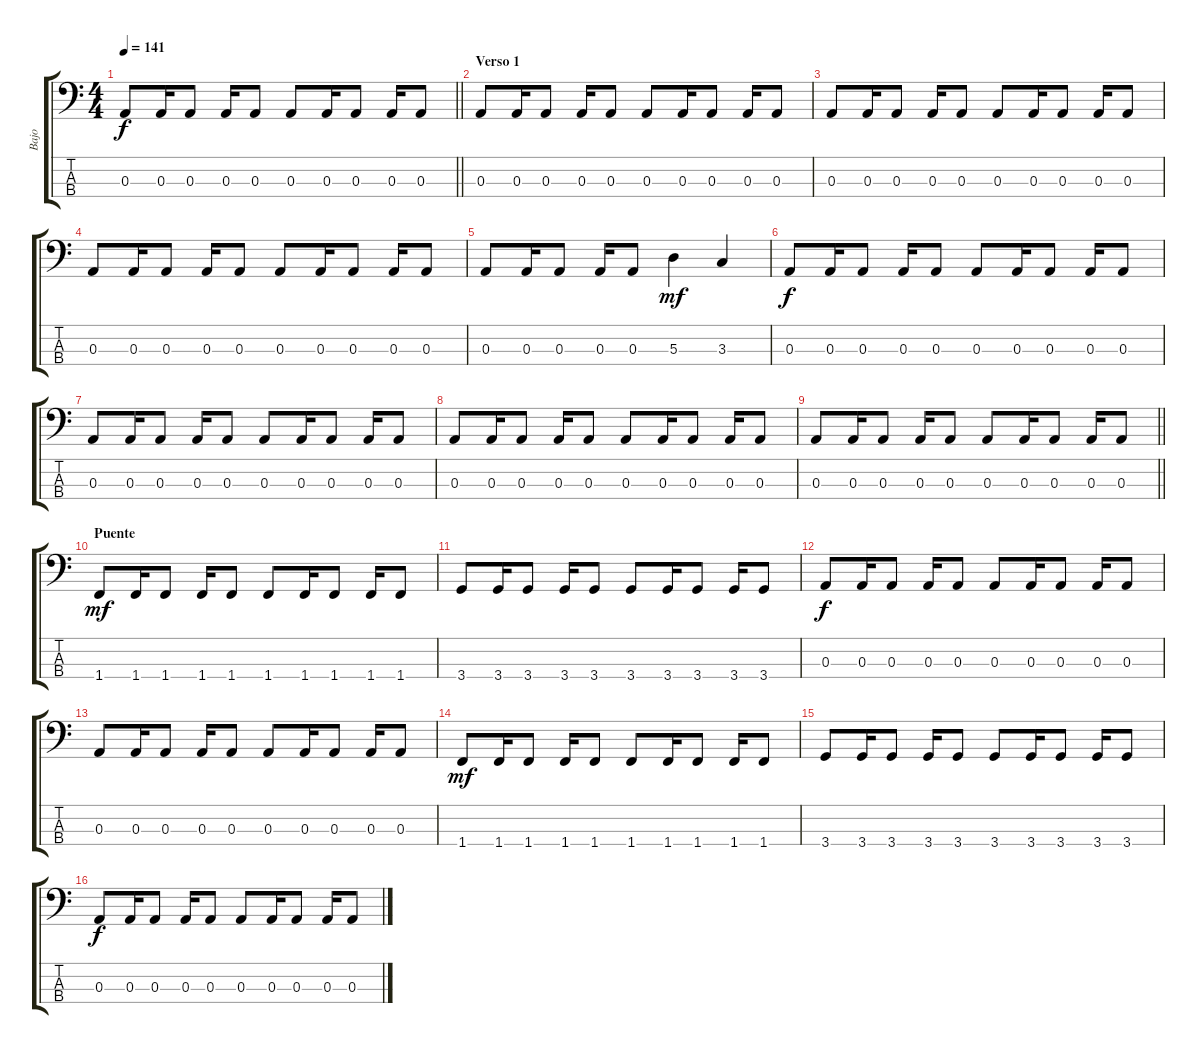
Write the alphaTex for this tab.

\track ("Bajo" "Bajo") {instrument electricbassfinger}
\staff {score tabs}
\tuning (G2 D2 A1 E1) {hide}
\ts (4 4)
\tempo 141
\clef f4
\barLineRight lightlight
\ks c
0.3.8{dy f} 0.3.16 0.3.8 0.3.16 0.3.8 0.3.8 0.3.16 0.3.8 0.3.16 0.3.8 |
\section ("" "Verso 1")
0.3.8 0.3.16 0.3.8 0.3.16 0.3.8 0.3.8 0.3.16 0.3.8 0.3.16 0.3.8 |
0.3.8 0.3.16 0.3.8 0.3.16 0.3.8 0.3.8 0.3.16 0.3.8 0.3.16 0.3.8 |
0.3.8 0.3.16 0.3.8 0.3.16 0.3.8 0.3.8 0.3.16 0.3.8 0.3.16 0.3.8 |
0.3.8 0.3.16 0.3.8 0.3.16 0.3.8 5.3.4{dy mf} 3.3.4 |
0.3.8{dy f} 0.3.16 0.3.8 0.3.16 0.3.8 0.3.8 0.3.16 0.3.8 0.3.16 0.3.8 |
0.3.8 0.3.16 0.3.8 0.3.16 0.3.8 0.3.8 0.3.16 0.3.8 0.3.16 0.3.8 |
0.3.8 0.3.16 0.3.8 0.3.16 0.3.8 0.3.8 0.3.16 0.3.8 0.3.16 0.3.8 |
\barLineRight lightlight
0.3.8 0.3.16 0.3.8 0.3.16 0.3.8 0.3.8 0.3.16 0.3.8 0.3.16 0.3.8 |
\section ("" "Puente")
1.4.8{dy mf} 1.4.16 1.4.8 1.4.16 1.4.8 1.4.8 1.4.16 1.4.8 1.4.16 1.4.8 |
3.4.8 3.4.16 3.4.8 3.4.16 3.4.8 3.4.8 3.4.16 3.4.8 3.4.16 3.4.8 |
0.3.8{dy f} 0.3.16 0.3.8 0.3.16 0.3.8 0.3.8 0.3.16 0.3.8 0.3.16 0.3.8 |
0.3.8 0.3.16 0.3.8 0.3.16 0.3.8 0.3.8 0.3.16 0.3.8 0.3.16 0.3.8 |
1.4.8{dy mf} 1.4.16 1.4.8 1.4.16 1.4.8 1.4.8 1.4.16 1.4.8 1.4.16 1.4.8 |
3.4.8 3.4.16 3.4.8 3.4.16 3.4.8 3.4.8 3.4.16 3.4.8 3.4.16 3.4.8 |
0.3.8{dy f} 0.3.16 0.3.8 0.3.16 0.3.8 0.3.8 0.3.16 0.3.8 0.3.16 0.3.8
